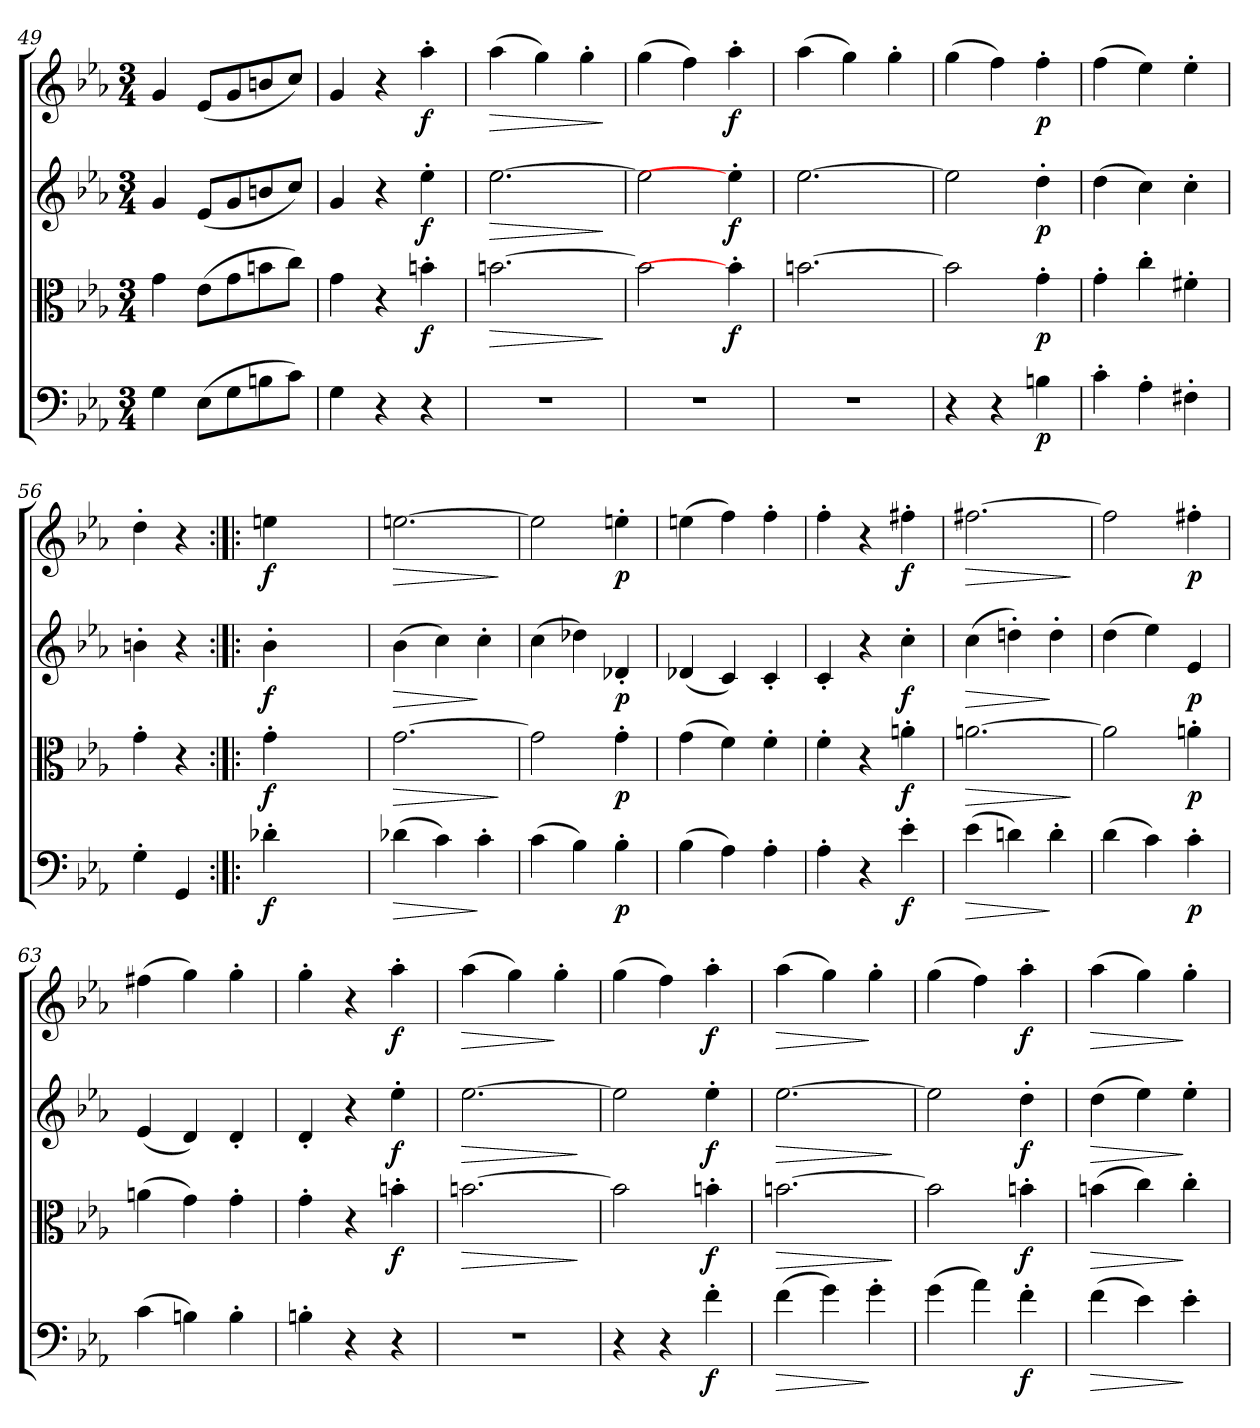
**kern	**dynam	**kern	**dynam	**kern	**dynam	**kern	**dynam
*part4	*part4	*part3	*part3	*part2	*part2	*part1	*part1
*staff4	*staff4	*staff3	*staff3	*staff2	*staff2	*staff1	*staff1
*clefF4	*	*clefC3	*	*clefG2	*	*clefG2	*
*k[b-e-a-]	*	*k[b-e-a-]	*	*k[b-e-a-]	*	*k[b-e-a-]	*
*c:	*	*c:	*	*c:	*	*c:	*
*M3/4	*	*M3/4	*	*M3/4	*	*M3/4	*
=49	=49	=49	=49	=49	=49	=49	=49
4G\	.	4g\	.	4g/	.	4g/	.
(8E-\L	.	(8e-\L	.	(8e-/L	.	(8e-/L	.
8G\	.	8g\	.	8g/	.	8g/	.
8Bn\	.	8bn\	.	8bn/	.	8bn/	.
8c\J)	.	8cc\J)	.	8cc/J)	.	8cc/J)	.
=50	=50	=50	=50	=50	=50	=50	=50
4G\	.	4g\	.	4g/	.	4g/	.
4r	.	4r	.	4r	.	4r	.
4r	.	4bn'\	f	4ee-'\	f	4aa-'\	f
=51	=51	=51	=51	=51	=51	=51	=51
!	!	!	!LO:HP:b	!	!LO:HP:b	!	!LO:HP:b
2.r	.	[2.bn\	>	[2.ee-\	>	(4aa-\	>
.	.	.	.	.	.	4gg\)	.
.	.	.	.	.	.	4gg'\	.
.	.	.	]	.	]	.	]
=52	=52	=52	=52	=52	=52	=52	=52
2.r	.	2b\]	.	2ee-\]	.	(4gg\	.
.	.	.	.	.	.	4ff\)	.
.	.	4bn'\]	f	4ee-'\]	f	4aa-'\	f
=53	=53	=53	=53	=53	=53	=53	=53
2.r	.	[2.bn\	.	[2.ee-\	.	(4aa-\	.
.	.	.	.	.	.	4gg\)	.
.	.	.	.	.	.	4gg'\	.
=54	=54	=54	=54	=54	=54	=54	=54
4r	.	2b\]	.	2ee-\]	.	(4gg\	.
4r	.	.	.	.	.	4ff\)	.
4Bn\	p	4g'\	p	4dd'\	p	4ff'\	p
=55	=55	=55	=55	=55	=55	=55	=55
4c'\	.	4g'\	.	(4dd\	.	(4ff\	.
4A-'\	.	4cc'\	.	4cc\)	.	4ee-\)	.
4F#X'\	.	4f#X'\	.	4cc'\	.	4ee-'\	.
=56	=56	=56	=56	=56	=56	=56	=56
4G'\	.	4g'\	.	4bn'\	.	4dd'\	.
4GG/	.	4r	.	4r	.	4r	.
=:|!|:	=:|!|:	=:|!|:	=:|!|:	=:|!|:	=:|!|:	=:|!|:	=:|!|:
4d-X'\	f	4g'\	f	4b-'\	f	4een\	f
2ryy	.	2ryy	.	2ryy	.	2ryy	.
=57	=57	=57	=57	=57	=57	=57	=57
!	!LO:HP:b	!	!LO:HP:b	!	!LO:HP:b	!	!LO:HP:b
(4d-X\	>	[2.g\	>	(4b-\	>	[2.een\	>
4c\)	.	.	.	4cc\)	.	.	.
4c'\	]	.	.	4cc'\	]	.	.
.	.	.	]	.	.	.	]
=58	=58	=58	=58	=58	=58	=58	=58
(4c\	.	2g\]	.	(4cc\	.	2ee\]	.
4B-\)	.	.	.	4dd-X\)	.	.	.
4B-'\	p	4g'\	p	4d-X'/	p	4een'\	p
=59	=59	=59	=59	=59	=59	=59	=59
(4B-\	.	(4g\	.	(4d-X/	.	(4een\	.
4A-\)	.	4f\)	.	4c/)	.	4ff\)	.
4A-'\	.	4f'\	.	4c'/	.	4ff'\	.
=60	=60	=60	=60	=60	=60	=60	=60
4A-'\	.	4f'\	.	4c'/	.	4ff'\	.
4r	.	4r	.	4r	.	4r	.
4e-'\	f	4an'\	f	4cc'\	f	4ff#X'\	f
=61	=61	=61	=61	=61	=61	=61	=61
!	!LO:HP:b	!	!LO:HP:b	!	!LO:HP:b	!	!LO:HP:b
(4e-\	>	[2.an\	>	(4cc\	>	[2.ff#X\	>
4dn\)	.	.	.	4ddn'\)	.	.	.
4d'\	]	.	.	4dd'\	]	.	.
.	.	.	]	.	.	.	]
=62	=62	=62	=62	=62	=62	=62	=62
(4d\	.	2a\]	.	(4dd\	.	2ff#\]	.
4c\)	.	.	.	4ee-\)	.	.	.
4c'\	p	4an'\	p	4e-/	p	4ff#X'\	p
=63	=63	=63	=63	=63	=63	=63	=63
(4c\	.	(4an\	.	(4e-/	.	(4ff#X\	.
4Bn\)	.	4g\)	.	4d/)	.	4gg\)	.
4B'\	.	4g'\	.	4d'/	.	4gg'\	.
=64	=64	=64	=64	=64	=64	=64	=64
4Bn'\	.	4g'\	.	4d'/	.	4gg'\	.
4r	.	4r	.	4r	.	4r	.
4r	.	4bn'\	f	4ee-'\	f	4aa-'\	f
=65	=65	=65	=65	=65	=65	=65	=65
!	!	!	!LO:HP:b	!	!LO:HP:b	!	!LO:HP:b
2.r	.	[2.bn\	>	[2.ee-\	>	(4aa-\	>
.	.	.	.	.	.	4gg\)	.
.	.	.	.	.	.	4gg'\	]
.	.	.	]	.	]	.	.
=66	=66	=66	=66	=66	=66	=66	=66
4r	.	2b\]	.	2ee-\]	.	(4gg\	.
4r	.	.	.	.	.	4ff\)	.
4f'\	f	4bn'\	f	4ee-'\	f	4aa-'\	f
=67	=67	=67	=67	=67	=67	=67	=67
!	!LO:HP:b	!	!LO:HP:b	!	!LO:HP:b	!	!LO:HP:b
(4f\	>	[2.bn\	>	[2.ee-\	>	(4aa-\	>
4g\)	.	.	.	.	.	4gg\)	.
4g'\	]	.	.	.	.	4gg'\	]
.	.	.	]	.	]	.	.
=68	=68	=68	=68	=68	=68	=68	=68
(4g\	.	2b\]	.	2ee-\]	.	(4gg\	.
4a-\)	.	.	.	.	.	4ff\)	.
4f'\	f	4bn'\	f	4dd'\	f	4aa-'\	f
=69	=69	=69	=69	=69	=69	=69	=69
!	!LO:HP:b	!	!LO:HP:b	!	!LO:HP:b	!	!LO:HP:b
(4f\	>	(4bn\	>	(4dd\	>	(4aa-\	>
4e-\)	.	4cc\)	.	4ee-\)	.	4gg\)	.
4e-'\	]	4cc'\	]	4ee-'\	]	4gg'\	]
=	=	=	=	=	=	=	=
*-	*-	*-	*-	*-	*-	*-	*-
